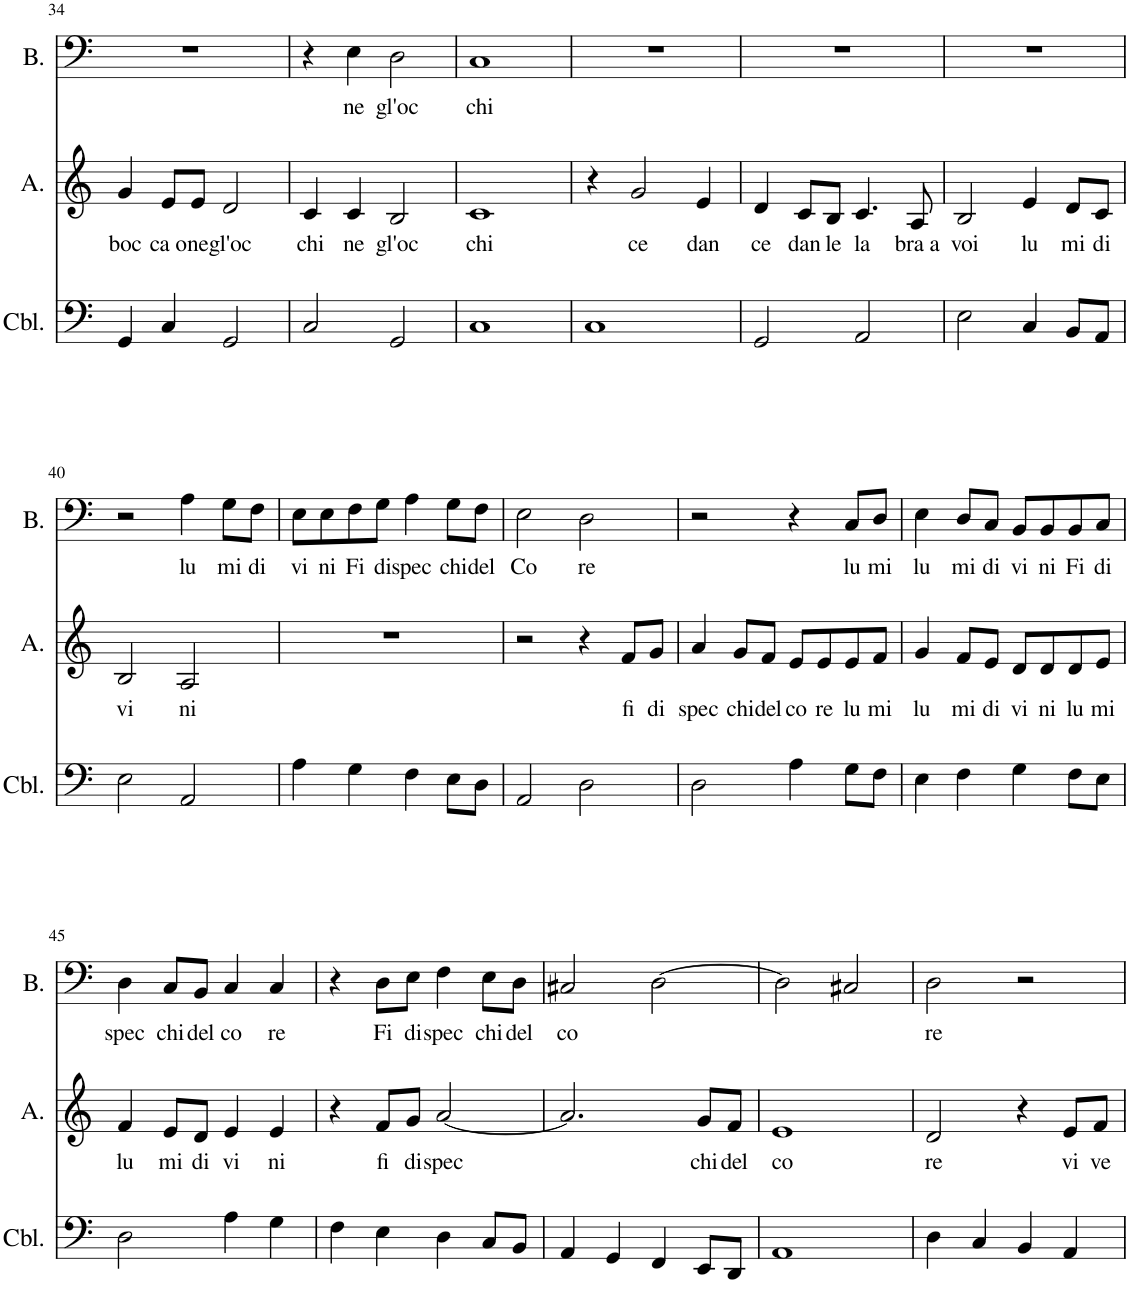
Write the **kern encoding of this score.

**kern	**kern	**text	**kern	**text
*part3	*part2	*part2	*part1	*part1
*staff3	*staff2	*staff2	*staff1	*staff1
*I"Cembalo	*I"Alt	*	*I"Bass	*
*I'Cbl.	*I'A.	*	*I'B.	*
!!LO:PB:g=z
*clefF4	*clefG2	*	*clefF4	*
*k[]	*k[]	*	*k[]	*
*M4/4	*M4/4	*	*M4/4	*
=34	=34	=34	=34	=34
!	!	!LO:LY:b	!	!
4GG/	4g/	boc	1r	.
!	!	!LO:LY:b	!	!
4C/	8e/L	ca o	.	.
!	!	!LO:LY:b	!	!
.	8e/J	ne	.	.
!	!	!LO:LY:b	!	!
2GG/	2d/	gl'oc	.	.
=35	=35	=35	=35	=35
!	!	!LO:LY:b	!	!
2C/	4c/	chi	4r	.
!	!	!LO:LY:b	!	!LO:LY:b
.	4c/	ne	4E\	ne
!	!	!LO:LY:b	!	!LO:LY:b
2GG/	2B/	gl'oc	2D\	gl'oc
=36	=36	=36	=36	=36
!	!	!LO:LY:b	!	!LO:LY:b
1C	1c	chi	1C	chi
=37	=37	=37	=37	=37
1C	4r	.	1r	.
!	!	!LO:LY:b	!	!
.	2g/	ce	.	.
!	!	!LO:LY:b	!	!
.	4e/	dan	.	.
=38	=38	=38	=38	=38
!	!	!LO:LY:b	!	!
2GG/	4d/	ce	1r	.
!	!	!LO:LY:b	!	!
.	8c/L	dan	.	.
!	!	!LO:LY:b	!	!
.	8B/J	le	.	.
!	!	!LO:LY:b	!	!
2AA/	4.c/	la	.	.
!	!	!LO:LY:b	!	!
.	8A/	bra a	.	.
=39	=39	=39	=39	=39
!	!	!LO:LY:b	!	!
2E\	2B/	voi	1r	.
!	!	!LO:LY:b	!	!
4C/	4e/	lu	.	.
!	!	!LO:LY:b	!	!
8BB/L	8d/L	mi	.	.
!	!	!LO:LY:b	!	!
8AA/J	8c/J	di	.	.
!!LO:LB:g=z
=40	=40	=40	=40	=40
!	!	!LO:LY:b	!	!
2E\	2B/	vi	2r	.
!	!	!LO:LY:b	!	!LO:LY:b
2AA/	2A/	ni	4A\	lu
!	!	!	!	!LO:LY:b
.	.	.	8G\L	mi
!	!	!	!	!LO:LY:b
.	.	.	8F\J	di
=41	=41	=41	=41	=41
!	!	!	!	!LO:LY:b
4A\	1r	.	8E\L	vi
!	!	!	!	!LO:LY:b
.	.	.	8E\	ni
!	!	!	!	!LO:LY:b
4G\	.	.	8F\	Fi
!	!	!	!	!LO:LY:b
.	.	.	8G\J	di
!	!	!	!	!LO:LY:b
4F\	.	.	4A\	spec
!	!	!	!	!LO:LY:b
8E\L	.	.	8G\L	chi
!	!	!	!	!LO:LY:b
8D\J	.	.	8F\J	del
=42	=42	=42	=42	=42
!	!	!	!	!LO:LY:b
2AA/	2r	.	2E\	Co
!	!	!	!	!LO:LY:b
2D\	4r	.	2D\	re
!	!	!LO:LY:b	!	!
.	8f/L	fi	.	.
!	!	!LO:LY:b	!	!
.	8g/J	di	.	.
=43	=43	=43	=43	=43
!	!	!LO:LY:b	!	!
2D\	4a/	spec	2r	.
!	!	!LO:LY:b	!	!
.	8g/L	chi	.	.
!	!	!LO:LY:b	!	!
.	8f/J	del	.	.
!	!	!LO:LY:b	!	!
4A\	8e/L	co	4r	.
!	!	!LO:LY:b	!	!
.	8e/	re	.	.
!	!	!LO:LY:b	!	!LO:LY:b
8G\L	8e/	lu	8C/L	lu
!	!	!LO:LY:b	!	!LO:LY:b
8F\J	8f/J	mi	8D/J	mi
=44	=44	=44	=44	=44
!	!	!LO:LY:b	!	!LO:LY:b
4E\	4g/	lu	4E\	lu
!	!	!LO:LY:b	!	!LO:LY:b
4F\	8f/L	mi	8D/L	mi
!	!	!LO:LY:b	!	!LO:LY:b
.	8e/J	di	8C/J	di
!	!	!LO:LY:b	!	!LO:LY:b
4G\	8d/L	vi	8BB/L	vi
!	!	!LO:LY:b	!	!LO:LY:b
.	8d/	ni	8BB/	ni
!	!	!LO:LY:b	!	!LO:LY:b
8F\L	8d/	lu	8BB/	Fi
!	!	!LO:LY:b	!	!LO:LY:b
8E\J	8e/J	mi	8C/J	di
!!LO:LB:g=z
=45	=45	=45	=45	=45
!	!	!LO:LY:b	!	!LO:LY:b
2D\	4f/	lu	4D\	spec
!	!	!LO:LY:b	!	!LO:LY:b
.	8e/L	mi	8C/L	chi
!	!	!LO:LY:b	!	!LO:LY:b
.	8d/J	di	8BB/J	del
!	!	!LO:LY:b	!	!LO:LY:b
4A\	4e/	vi	4C/	co
!	!	!LO:LY:b	!	!LO:LY:b
4G\	4e/	ni	4C/	re
=46	=46	=46	=46	=46
4F\	4r	.	4r	.
!	!	!LO:LY:b	!	!LO:LY:b
4E\	8f/L	fi	8D\L	Fi
!	!	!LO:LY:b	!	!LO:LY:b
.	8g/J	di	8E\J	di
!	!	!LO:LY:b	!	!LO:LY:b
4D\	[2a/	spec	4F\	spec
!	!	!	!	!LO:LY:b
8C/L	.	.	8E\L	chi
!	!	!	!	!LO:LY:b
8BB/J	.	.	8D\J	del
=47	=47	=47	=47	=47
!	!	!	!	!LO:LY:b
4AA/	2.a/]	.	2C#X/	co
4GG/	.	.	.	.
4FF/	.	.	[2D\	.
!	!	!LO:LY:b	!	!
8EE/L	8g/L	chi	.	.
!	!	!LO:LY:b	!	!
8DD/J	8f/J	del	.	.
=48	=48	=48	=48	=48
!	!	!LO:LY:b	!	!
1AA	1e	co	2D\]	.
.	.	.	2C#X/	.
=49	=49	=49	=49	=49
!	!	!LO:LY:b	!	!LO:LY:b
4D\	2d/	re	2D\	re
4C/	.	.	.	.
4BB/	4r	.	2r	.
!	!	!LO:LY:b	!	!
4AA/	8e/L	vi	.	.
!	!	!LO:LY:b	!	!
.	8f/J	ve	.	.
=	=	=	=	=
*-	*-	*-	*-	*-
